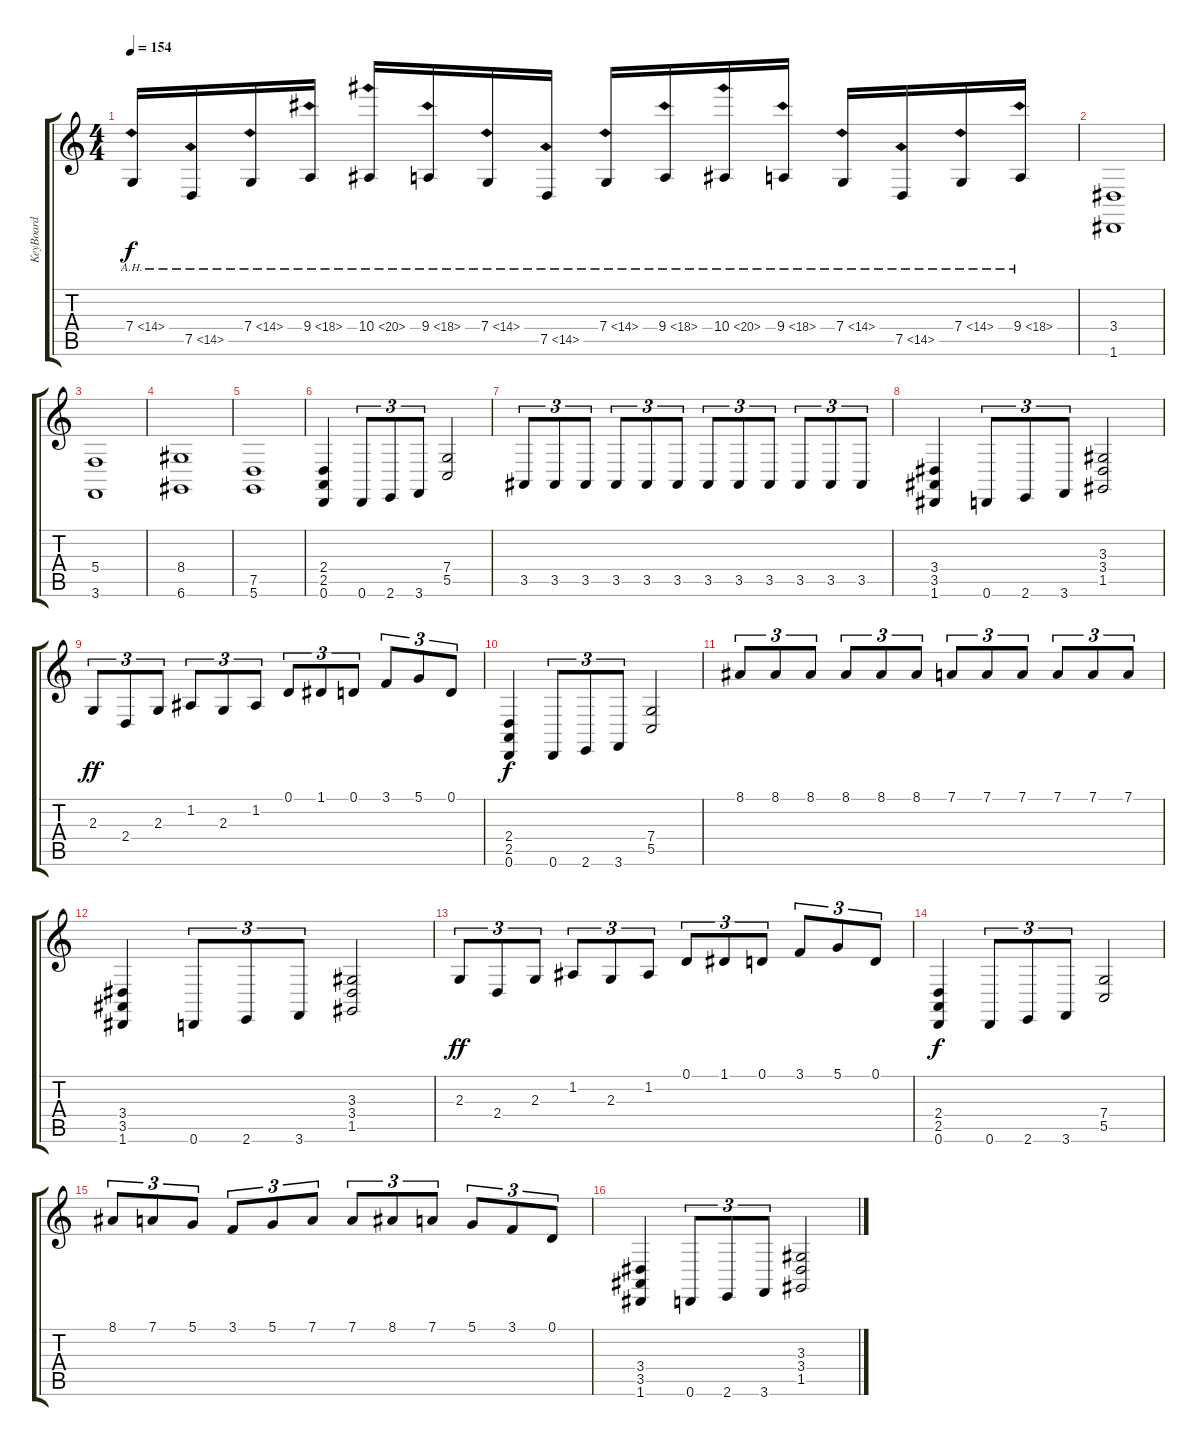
\track ("KeyBoard" "KeyBoard") {instrument stringensemble1}
\staff {score tabs}
\tuning (D4 A3 F3 C3 G2 D2) {hide}
\ts (4 4)
\tempo 154
\clef g2
\ks c
7.4{ah 7}.16{dy f} 7.5{ah 7}.16 7.4{ah 7}.16 9.4{ah 9}.16 10.4{ah 10}.16 9.4{ah 9}.16 7.4{ah 7}.16 7.5{ah 7}.16 7.4{ah 7}.16 9.4{ah 9}.16 10.4{ah 10}.16 9.4{ah 9}.16 7.4{ah 7}.16 7.5{ah 7}.16 7.4{ah 7}.16 9.4{ah 9}.16 |
(3.4 1.6).1 |
(5.4 3.6).1 |
(8.4 6.6).1 |
(7.5 5.6).1 |
(2.4 2.5 0.6).4 0.6.8{tu (3 2)} 2.6.8{tu (3 2)} 3.6.8{tu (3 2)} (7.4 5.5).2 |
3.5.8{tu (3 2)} 3.5.8{tu (3 2)} 3.5.8{tu (3 2)} 3.5.8{tu (3 2)} 3.5.8{tu (3 2)} 3.5.8{tu (3 2)} 3.5.8{tu (3 2)} 3.5.8{tu (3 2)} 3.5.8{tu (3 2)} 3.5.8{tu (3 2)} 3.5.8{tu (3 2)} 3.5.8{tu (3 2)} |
(3.4 3.5 1.6).4 0.6.8{tu (3 2)} 2.6.8{tu (3 2)} 3.6.8{tu (3 2)} (3.3 3.4 1.5).2 |
2.3.8{tu (3 2) dy ff volume 13 instrument harpsichord} 2.4.8{tu (3 2)} 2.3.8{tu (3 2)} 1.2.8{tu (3 2)} 2.3.8{tu (3 2)} 1.2.8{tu (3 2)} 0.1.8{tu (3 2)} 1.1.8{tu (3 2)} 0.1.8{tu (3 2)} 3.1.8{tu (3 2)} 5.1.8{tu (3 2)} 0.1.8{tu (3 2)} |
(2.4 2.5 0.6).4{dy f instrument stringensemble1} 0.6.8{tu (3 2)} 2.6.8{tu (3 2)} 3.6.8{tu (3 2)} (7.4 5.5).2 |
8.1.8{tu (3 2) instrument harpsichord} 8.1.8{tu (3 2)} 8.1.8{tu (3 2)} 8.1.8{tu (3 2)} 8.1.8{tu (3 2)} 8.1.8{tu (3 2)} 7.1.8{tu (3 2)} 7.1.8{tu (3 2)} 7.1.8{tu (3 2)} 7.1.8{tu (3 2)} 7.1.8{tu (3 2)} 7.1.8{tu (3 2)} |
(3.4 3.5 1.6).4{instrument stringensemble1} 0.6.8{tu (3 2)} 2.6.8{tu (3 2)} 3.6.8{tu (3 2)} (3.3 3.4 1.5).2 |
2.3.8{tu (3 2) dy ff instrument harpsichord} 2.4.8{tu (3 2)} 2.3.8{tu (3 2)} 1.2.8{tu (3 2)} 2.3.8{tu (3 2)} 1.2.8{tu (3 2)} 0.1.8{tu (3 2)} 1.1.8{tu (3 2)} 0.1.8{tu (3 2)} 3.1.8{tu (3 2)} 5.1.8{tu (3 2)} 0.1.8{tu (3 2)} |
(2.4 2.5 0.6).4{dy f instrument stringensemble1} 0.6.8{tu (3 2)} 2.6.8{tu (3 2)} 3.6.8{tu (3 2)} (7.4 5.5).2 |
8.1.8{tu (3 2) instrument harpsichord} 7.1.8{tu (3 2)} 5.1.8{tu (3 2)} 3.1.8{tu (3 2)} 5.1.8{tu (3 2)} 7.1.8{tu (3 2)} 7.1.8{tu (3 2)} 8.1.8{tu (3 2)} 7.1.8{tu (3 2)} 5.1.8{tu (3 2)} 3.1.8{tu (3 2)} 0.1.8{tu (3 2)} |
(3.4 3.5 1.6).4{instrument stringensemble1} 0.6.8{tu (3 2)} 2.6.8{tu (3 2)} 3.6.8{tu (3 2)} (3.3 3.4 1.5).2
